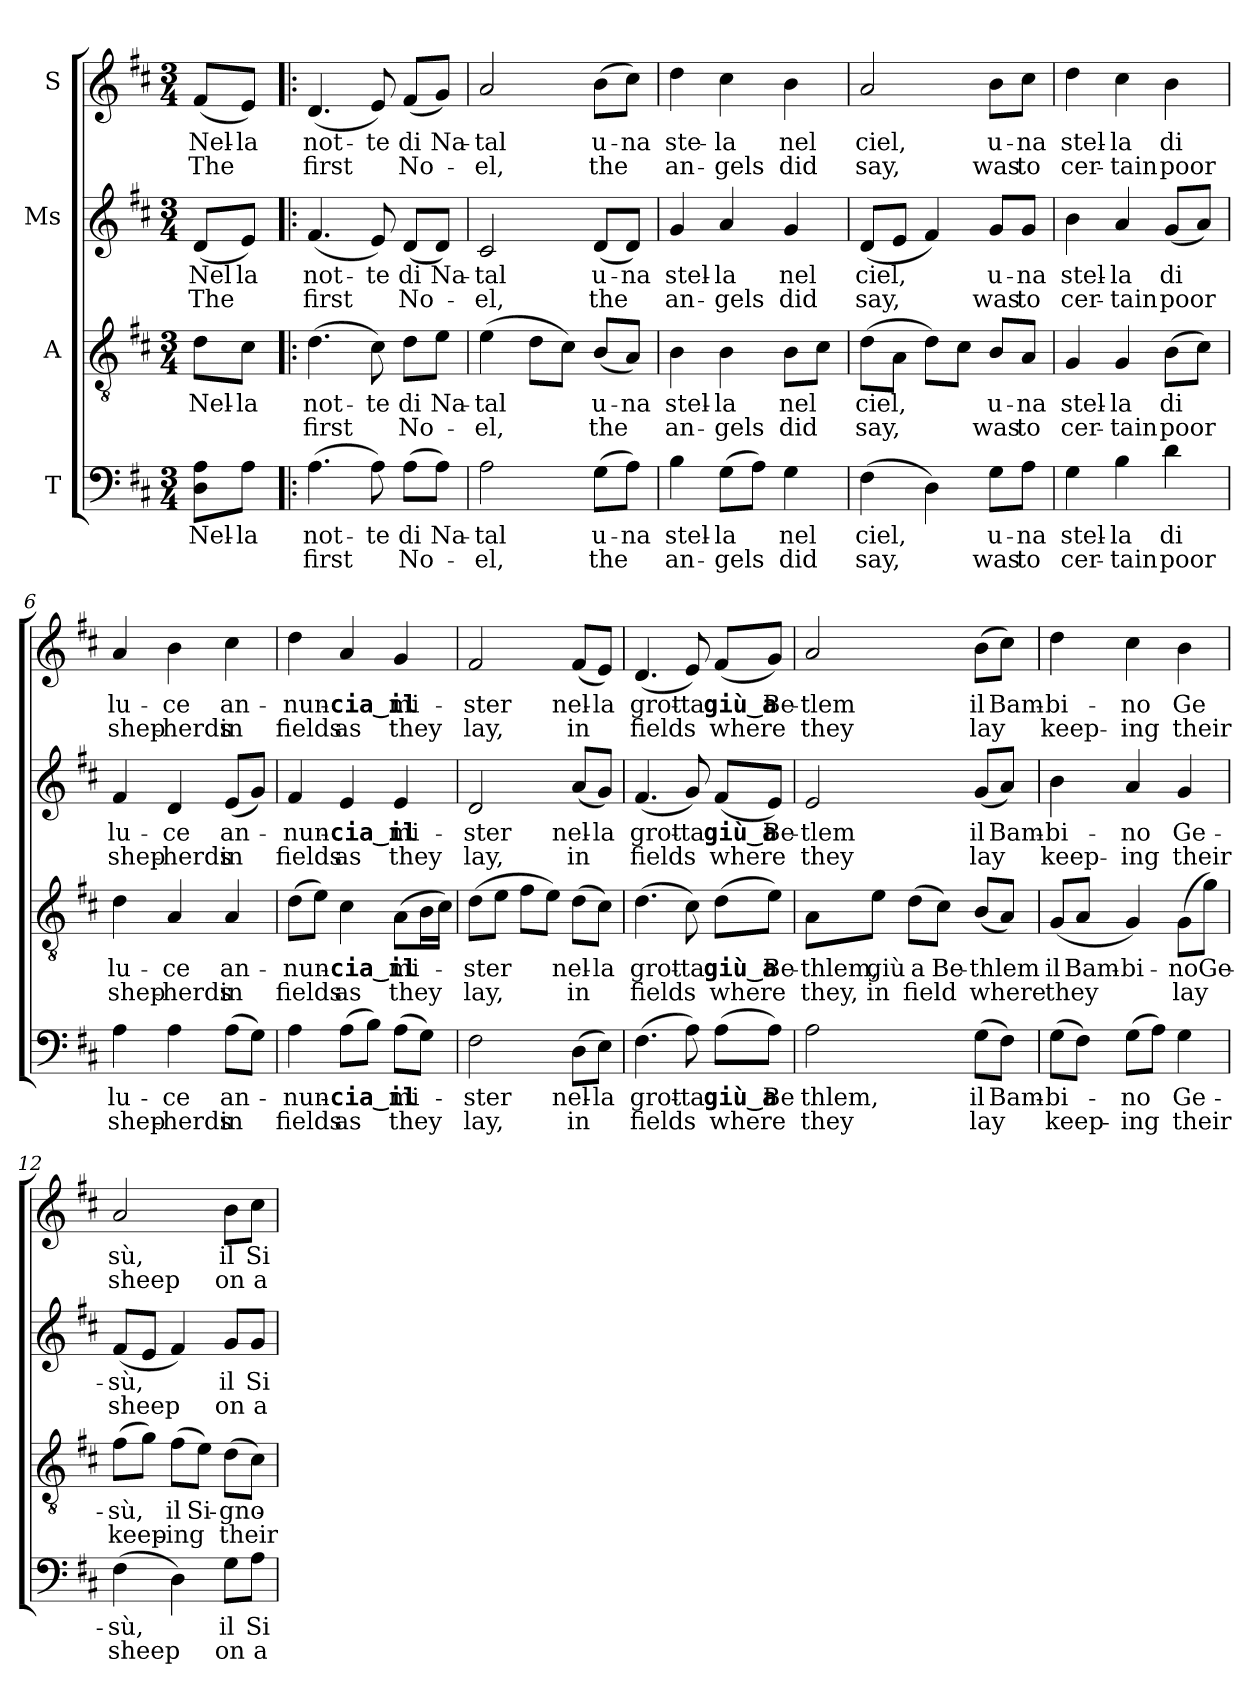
**kern	**text	**text	**kern	**text	**text	**kern	**text	**text	**kern	**text	**text
*part4	*part4	*part4	*part3	*part3	*part3	*part2	*part2	*part2	*part1	*part1	*part1
*staff4	*staff4	*staff4	*staff3	*staff3	*staff3	*staff2	*staff2	*staff2	*staff1	*staff1	*staff1
*I"T	*	*	*I"A	*	*	*I"Ms	*	*	*I"S	*	*
*clefF4	*	*	*clefGv2	*	*	*clefG2	*	*	*clefG2	*	*
*	*	*	*ITrd7c12	*	*	*	*	*	*	*	*
*k[f#c#]	*	*	*k[f#c#]	*	*	*k[f#c#]	*	*	*k[f#c#]	*	*
*D:	*	*	*D:	*	*	*D:	*	*	*D:	*	*
*M3/4	*	*	*M3/4	*	*	*M3/4	*	*	*M3/4	*	*
=	=	=	=	=	=	=	=	=	=	=	=
!	!LO:LY:b	!	!	!LO:LY:b	!	!	!LO:LY:b	!LO:LY:b	!	!LO:LY:b	!LO:LY:b
8D\ 8A\L	Nel-	.	8D\L	Nel-	.	(<8d/L	Nel	The	(<8f#/L	Nel-	The
!	!LO:LY:b	!	!	!LO:LY:b	!	!	!LO:LY:b	!	!	!LO:LY:b	!
8A\J	-la	.	8C#\J	-la	.	8e/J)	la	.	8e/J)	-la	.
=1!|:	=1!|:	=1!|:	=1!|:	=1!|:	=1!|:	=1!|:	=1!|:	=1!|:	=1!|:	=1!|:	=1!|:
!	!LO:LY:b	!LO:LY:b	!	!LO:LY:b	!LO:LY:b	!	!LO:LY:b	!LO:LY:b	!	!LO:LY:b	!LO:LY:b
(>4.A\	not-	first	(>4.D\	not-	first	(<4.f#/	not-	first	(<4.d/	not-	first
!	!LO:LY:b	!	!	!LO:LY:b	!	!	!LO:LY:b	!	!	!LO:LY:b	!
8A\)	-te	.	8C#\)	-te	.	8e/)	-te	.	8e/)	-te	.
!	!LO:LY:b	!LO:LY:b	!	!LO:LY:b	!LO:LY:b	!	!LO:LY:b	!LO:LY:b	!	!LO:LY:b	!LO:LY:b
(>8A\L	di	No-	8D\L	di	No-	(<8d/L	di	No-	(<8f#/L	di	No-
!	!LO:LY:b	!	!	!LO:LY:b	!	!	!LO:LY:b	!	!	!LO:LY:b	!
8A\J)	Na-	.	8E\J	Na-	.	8d/J)	Na-	.	8g/J)	Na-	.
=2	=2	=2	=2	=2	=2	=2	=2	=2	=2	=2	=2
!	!LO:LY:b	!LO:LY:b	!	!LO:LY:b	!LO:LY:b	!	!LO:LY:b	!LO:LY:b	!	!LO:LY:b	!LO:LY:b
2A\	-tal	-el,	(>4E\	-tal	-el,	2c#/	-tal	-el,	2a/	-tal	-el,
.	.	.	8D\L	.	.	.	.	.	.	.	.
.	.	.	8C#\J)	.	.	.	.	.	.	.	.
!	!LO:LY:b	!LO:LY:b	!	!LO:LY:b	!LO:LY:b	!	!LO:LY:b	!LO:LY:b	!	!LO:LY:b	!LO:LY:b
(>8G\L	u-	the	(<8BB/L	u-	the	(<8d/L	u-	the	(>8b\L	u-	the
!	!LO:LY:b	!	!	!LO:LY:b	!	!	!LO:LY:b	!	!	!LO:LY:b	!
8A\J)	-na	.	8AA/J)	-na	.	8d/J)	-na	.	8cc#\J)	-na	.
=3	=3	=3	=3	=3	=3	=3	=3	=3	=3	=3	=3
!	!LO:LY:b	!LO:LY:b	!	!LO:LY:b	!LO:LY:b	!	!LO:LY:b	!LO:LY:b	!	!LO:LY:b	!LO:LY:b
4B\	stel-	an-	4BB\	stel-	an-	4g/	stel-	an-	4dd\	ste-	an-
!	!LO:LY:b	!LO:LY:b	!	!LO:LY:b	!LO:LY:b	!	!LO:LY:b	!LO:LY:b	!	!LO:LY:b	!LO:LY:b
(>8G\L	-la	-gels	4BB\	-la	-gels	4a/	-la	-gels	4cc#\	-la	-gels
8A\J)	.	.	.	.	.	.	.	.	.	.	.
!	!LO:LY:b	!LO:LY:b	!	!LO:LY:b	!LO:LY:b	!	!LO:LY:b	!LO:LY:b	!	!LO:LY:b	!LO:LY:b
4G\	nel	did	8BB\L	nel	did	4g/	nel	did	4b\	nel	did
.	.	.	8C#\J	.	.	.	.	.	.	.	.
=4	=4	=4	=4	=4	=4	=4	=4	=4	=4	=4	=4
!	!LO:LY:b	!LO:LY:b	!	!LO:LY:b	!LO:LY:b	!	!LO:LY:b	!LO:LY:b	!	!LO:LY:b	!LO:LY:b
(>4F#\	ciel,	say,	(>8D\L	ciel,	say,	(<8d/L	ciel,	say,	2a/	ciel,	say,
.	.	.	8AA\J	.	.	8e/J	.	.	.	.	.
4D\)	.	.	8D\L)	.	.	4f#/)	.	.	.	.	.
.	.	.	8C#\J	.	.	.	.	.	.	.	.
!	!LO:LY:b	!LO:LY:b	!	!LO:LY:b	!LO:LY:b	!	!LO:LY:b	!LO:LY:b	!	!LO:LY:b	!LO:LY:b
8G\L	u-	was	8BB/L	u-	was	8g/L	u-	was	8b\L	u-	was
!	!LO:LY:b	!LO:LY:b	!	!LO:LY:b	!LO:LY:b	!	!LO:LY:b	!LO:LY:b	!	!LO:LY:b	!LO:LY:b
8A\J	-na	to	8AA/J	-na	to	8g/J	-na	to	8cc#\J	-na	to
=5	=5	=5	=5	=5	=5	=5	=5	=5	=5	=5	=5
!	!LO:LY:b	!LO:LY:b	!	!LO:LY:b	!LO:LY:b	!	!LO:LY:b	!LO:LY:b	!	!LO:LY:b	!LO:LY:b
4G\	stel-	cer-	4GG/	stel-	cer-	4b\	stel-	cer-	4dd\	stel-	cer-
!	!LO:LY:b	!LO:LY:b	!	!LO:LY:b	!LO:LY:b	!	!LO:LY:b	!LO:LY:b	!	!LO:LY:b	!LO:LY:b
4B\	-la	-tain	4GG/	-la	-tain	4a/	-la	-tain	4cc#\	-la	-tain
!	!LO:LY:b	!LO:LY:b	!	!LO:LY:b	!LO:LY:b	!	!LO:LY:b	!LO:LY:b	!	!LO:LY:b	!LO:LY:b
4d\	di	poor	(>8BB\L	di	poor	(<8g/L	di	poor	4b\	di	poor
.	.	.	8C#\J)	.	.	8a/J)	.	.	.	.	.
!!LO:LB:g=z
=6	=6	=6	=6	=6	=6	=6	=6	=6	=6	=6	=6
!	!LO:LY:b	!LO:LY:b	!	!LO:LY:b	!LO:LY:b	!	!LO:LY:b	!LO:LY:b	!	!LO:LY:b	!LO:LY:b
4A\	lu-	shep-	4D\	lu-	shep-	4f#/	lu-	shep-	4a/	lu-	shep-
!	!LO:LY:b	!LO:LY:b	!	!LO:LY:b	!LO:LY:b	!	!LO:LY:b	!LO:LY:b	!	!LO:LY:b	!LO:LY:b
4A\	-ce	-herds	4AA/	-ce	-herds	4d/	-ce	-herds	4b\	-ce	-herds
!	!LO:LY:b	!LO:LY:b	!	!LO:LY:b	!LO:LY:b	!	!LO:LY:b	!LO:LY:b	!	!LO:LY:b	!LO:LY:b
(>8A\L	an-	in	4AA/	an-	in	(<8e/L	an-	in	4cc#\	an-	in
8G\J)	.	.	.	.	.	8g/J)	.	.	.	.	.
=7	=7	=7	=7	=7	=7	=7	=7	=7	=7	=7	=7
!	!LO:LY:b	!LO:LY:b	!	!LO:LY:b	!LO:LY:b	!	!LO:LY:b	!LO:LY:b	!	!LO:LY:b	!LO:LY:b
4A\	-nun-	fields	(>8D\L	-nun-	fields	4f#/	-nun-	fields	4dd\	-nun-	fields
.	.	.	8E\J)	.	.	.	.	.	.	.	.
!	!LO:LY:b	!LO:LY:b	!	!LO:LY:b	!LO:LY:b	!	!LO:LY:b	!LO:LY:b	!	!LO:LY:b	!LO:LY:b
(>8A\L	-cia‿il	as	4C#\	-cia‿il	as	4e/	-cia‿il	as	4a/	-cia‿il	as
8B\J)	.	.	.	.	.	.	.	.	.	.	.
!	!LO:LY:b	!LO:LY:b	!	!LO:LY:b	!LO:LY:b	!	!LO:LY:b	!LO:LY:b	!	!LO:LY:b	!LO:LY:b
(>8A\L	mi-	they	(>8AA\L	mi-	they	4e/	mi-	they	4g/	mi-	they
8G\J)	.	.	16BB\L	.	.	.	.	.	.	.	.
.	.	.	16C#\JJ)	.	.	.	.	.	.	.	.
=8	=8	=8	=8	=8	=8	=8	=8	=8	=8	=8	=8
!	!LO:LY:b	!LO:LY:b	!	!LO:LY:b	!LO:LY:b	!	!LO:LY:b	!LO:LY:b	!	!LO:LY:b	!LO:LY:b
2F#\	-ster	lay,	(<8D\L	-ster	lay,	2d/	-ster	lay,	2f#/	-ster	lay,
.	.	.	8E\J	.	.	.	.	.	.	.	.
.	.	.	8F#\L	.	.	.	.	.	.	.	.
.	.	.	8E\J)	.	.	.	.	.	.	.	.
!	!LO:LY:b	!LO:LY:b	!	!LO:LY:b	!LO:LY:b	!	!LO:LY:b	!LO:LY:b	!	!LO:LY:b	!LO:LY:b
(>8D\L	nel-	in	(>8D\L	nel-	in	(<8a/L	nel-	in	(<8f#/L	nel-	in
!	!LO:LY:b	!	!	!LO:LY:b	!	!	!LO:LY:b	!	!	!LO:LY:b	!
8E\J)	-la	.	8C#\J)	-la	.	8g/J)	-la	.	8e/J)	-la	.
=9	=9	=9	=9	=9	=9	=9	=9	=9	=9	=9	=9
!	!LO:LY:b	!LO:LY:b	!	!LO:LY:b	!LO:LY:b	!	!LO:LY:b	!LO:LY:b	!	!LO:LY:b	!LO:LY:b
(>4.F#\	grot-	fields	(>4.D\	grot-	fields	(<4.f#/	grot-	fields	(<4.d/	grot-	fields
!	!LO:LY:b	!	!	!LO:LY:b	!	!	!LO:LY:b	!	!	!LO:LY:b	!
8A\)	-ta	.	8C#\)	-ta	.	8g/)	-ta	.	8e/)	-ta	.
!	!LO:LY:b	!LO:LY:b	!	!LO:LY:b	!LO:LY:b	!	!LO:LY:b	!LO:LY:b	!	!LO:LY:b	!LO:LY:b
(>8A\L	giù‿a	where	(>8D\L	giù‿a	where	(<8f#/L	giù‿a	where	(<8f#/L	giù‿a	where
!	!LO:LY:b	!	!	!LO:LY:b	!	!	!LO:LY:b	!	!	!LO:LY:b	!
8A\J)	Be	.	8E\J)	Be-	.	8e/J)	Be-	.	8g/J)	Be-	.
!!LO:PB:g=z
=10	=10	=10	=10	=10	=10	=10	=10	=10	=10	=10	=10
!	!LO:LY:b	!LO:LY:b	!	!LO:LY:b	!LO:LY:b	!	!LO:LY:b	!LO:LY:b	!	!LO:LY:b	!LO:LY:b
2A\	thlem,	they	8AA\L	-thlem,	they,	2e/	-tlem	they	2a/	-tlem	they
!	!	!	!	!LO:LY:b	!LO:LY:b	!	!	!	!	!	!
.	.	.	8E\J	giù	in	.	.	.	.	.	.
!	!	!	!	!LO:LY:b	!LO:LY:b	!	!	!	!	!	!
.	.	.	(>8D\L	a	field	.	.	.	.	.	.
!	!	!	!	!LO:LY:b	!	!	!	!	!	!	!
.	.	.	8C#\J)	Be-	.	.	.	.	.	.	.
!	!LO:LY:b	!LO:LY:b	!	!LO:LY:b	!LO:LY:b	!	!LO:LY:b	!LO:LY:b	!	!LO:LY:b	!LO:LY:b
(>8G\L	il	lay	(<8BB/L	-thlem	where	(<8g/L	il	lay	(>8b\L	il	lay
!	!LO:LY:b	!	!	!	!	!	!LO:LY:b	!	!	!LO:LY:b	!
8F#\J)	Bam-	.	8AA/J)	.	.	8a/J)	Bam-	.	8cc#\J)	Bam-	.
=11	=11	=11	=11	=11	=11	=11	=11	=11	=11	=11	=11
!	!LO:LY:b	!LO:LY:b	!	!LO:LY:b	!LO:LY:b	!	!LO:LY:b	!LO:LY:b	!	!LO:LY:b	!LO:LY:b
(>8G\L	-bi-	keep-	(<8GG/L	il	they	4b\	-bi-	keep-	4dd\	-bi-	keep-
!	!	!	!	!LO:LY:b	!	!	!	!	!	!	!
8F#\J)	.	.	8AA/J	Bam-	.	.	.	.	.	.	.
!	!LO:LY:b	!LO:LY:b	!	!LO:LY:b	!	!	!LO:LY:b	!LO:LY:b	!	!LO:LY:b	!LO:LY:b
(>8G\L	-no	-ing	4GG/)	-bi-	.	4a/	-no	-ing	4cc#\	-no	-ing
8A\J)	.	.	.	.	.	.	.	.	.	.	.
!	!LO:LY:b	!LO:LY:b	!	!LO:LY:b	!LO:LY:b	!	!LO:LY:b	!LO:LY:b	!	!LO:LY:b	!LO:LY:b
4G\	Ge-	their	(>8GG\L	-no	lay	4g/	Ge-	their	4b\	Ge	their
!	!	!	!	!LO:LY:b	!	!	!	!	!	!	!
.	.	.	8G\J)	Ge-	.	.	.	.	.	.	.
=12	=12	=12	=12	=12	=12	=12	=12	=12	=12	=12	=12
!	!LO:LY:b	!LO:LY:b	!	!LO:LY:b	!LO:LY:b	!	!LO:LY:b	!LO:LY:b	!	!LO:LY:b	!LO:LY:b
(>4F#\	-sù,	sheep	(>8F#\L	-sù,	keep-	(<8f#/L	-sù,	sheep	2a/	sù,	sheep
.	.	.	8G\J)	.	.	8e/J	.	.	.	.	.
!	!	!	!	!LO:LY:b	!LO:LY:b	!	!	!	!	!	!
4D\)	.	.	(>8F#\L	il	-ing	4f#/)	.	.	.	.	.
!	!	!	!	!LO:LY:b	!	!	!	!	!	!	!
.	.	.	8E\J)	Si-	.	.	.	.	.	.	.
!	!LO:LY:b	!LO:LY:b	!	!LO:LY:b	!LO:LY:b	!	!LO:LY:b	!LO:LY:b	!	!LO:LY:b	!LO:LY:b
8G\L	il	on	(>8D\L	-gno-	their	8g/L	il	on	8b\L	il	on
!	!LO:LY:b	!LO:LY:b	!	!	!	!	!LO:LY:b	!LO:LY:b	!	!LO:LY:b	!LO:LY:b
8A\J	Si-	a	8C#\J)	.	.	8g/J	Si-	a	8cc#\J	Si-	a
=	=	=	=	=	=	=	=	=	=	=	=
*-	*-	*-	*-	*-	*-	*-	*-	*-	*-	*-	*-
